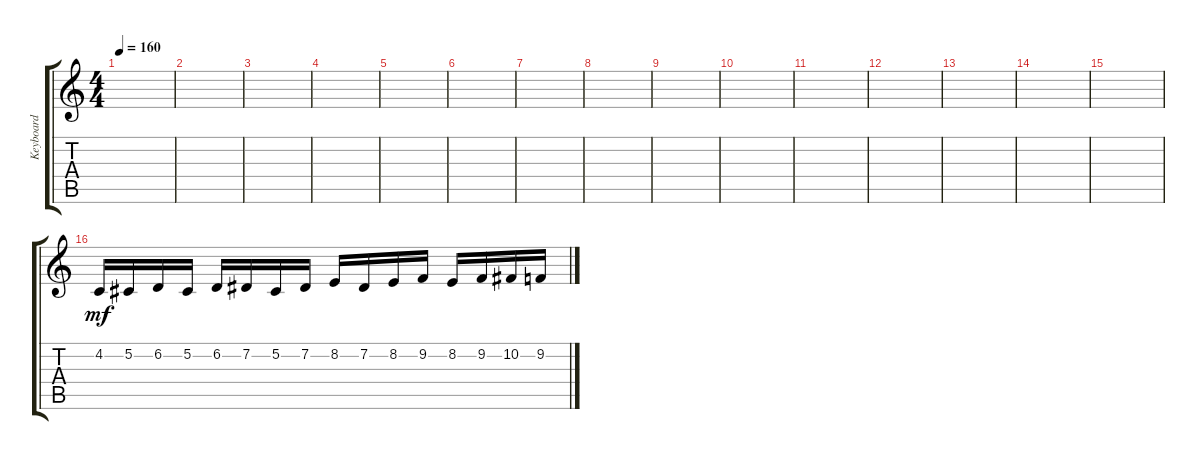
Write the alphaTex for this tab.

\track ("Keyboard" "Keyboard") {instrument acousticgrandpiano}
\staff {score tabs}
\tuning (Db4 Ab3 E3 B2 Gb2 Db2) {hide}
\ts (4 4)
\tempo 160
\clef g2
\ks c
|
|
|
|
|
|
|
|
|
|
|
|
|
|
|
4.2.16{dy mf instrument harpsichord} 5.2.16 6.2.16 5.2.16 6.2.16 7.2.16 5.2.16 7.2.16 8.2.16 7.2.16 8.2.16 9.2.16 8.2.16 9.2.16 10.2.16 9.2.16
